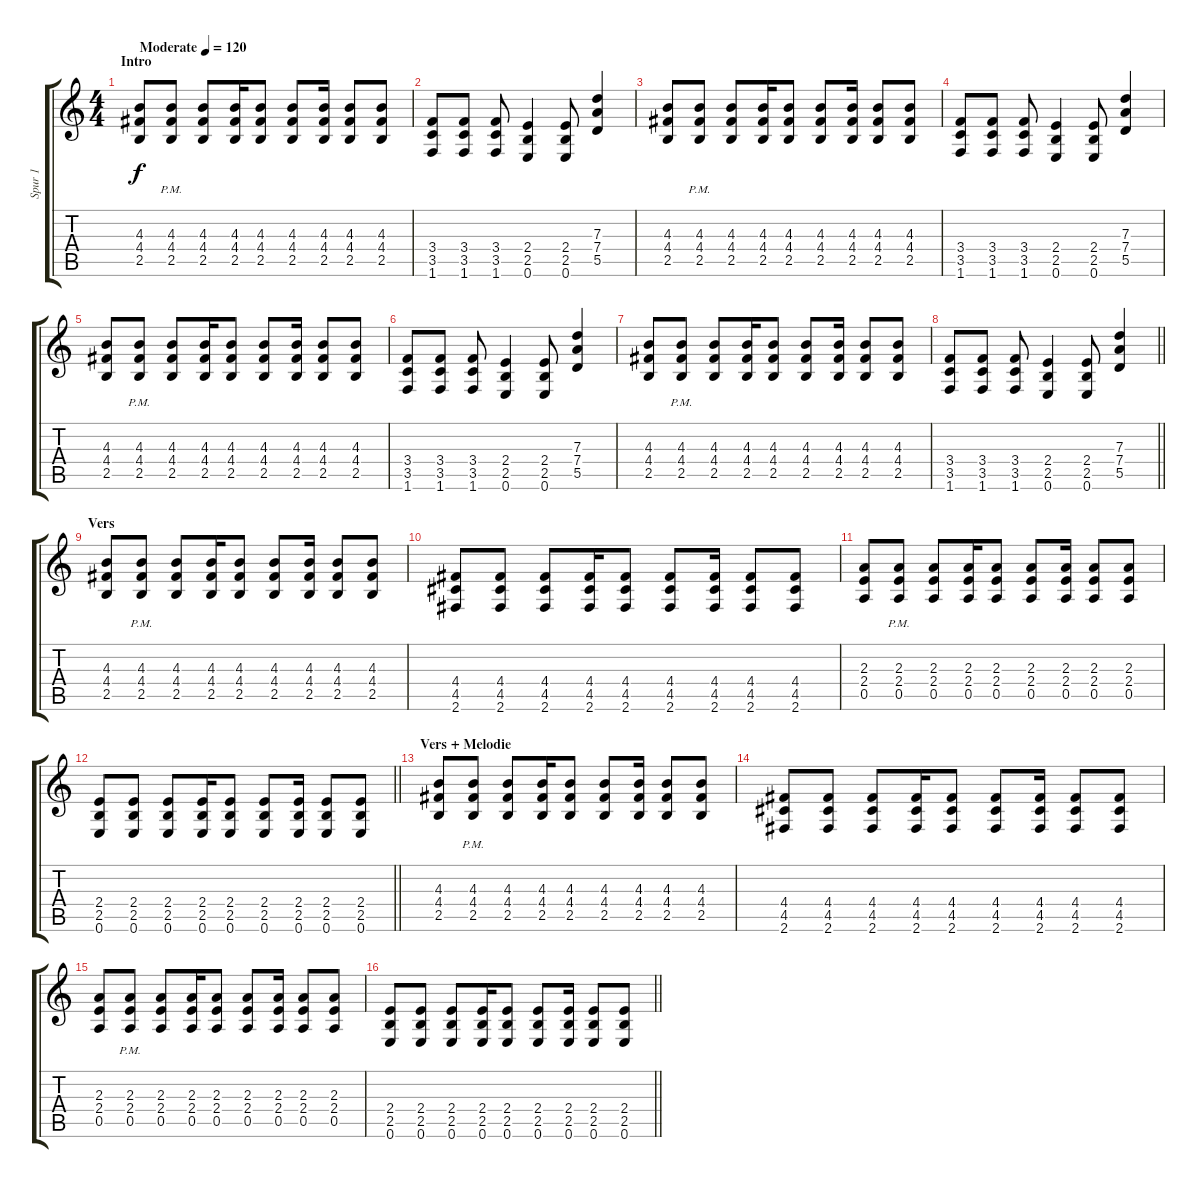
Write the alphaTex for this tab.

\track ("Spur 1" "Spur 1") {instrument distortionguitar}
\staff {score tabs}
\tuning (E4 B3 G3 D3 A2 E2) {hide}
\ts (4 4)
\section ("" "Intro")
\tempo (120 "Moderate")
\clef g2
\ks c
(4.3 4.4 2.5).8{dy f instrument distortionguitar} (4.3{pm} 4.4 2.5).8 (4.3 4.4 2.5).8 (4.3 4.4 2.5).16 (4.3 4.4 2.5).8 (4.3 4.4 2.5).8 (4.3 4.4 2.5).16 (4.3 4.4 2.5).8 (4.3 4.4 2.5).8 |
(3.4 3.5 1.6).8 (3.4 3.5 1.6).8 (3.4 3.5 1.6).8 (2.4 2.5 0.6).4 (2.4 2.5 0.6).8 (7.3 7.4 5.5).4 |
(4.3 4.4 2.5).8 (4.3{pm} 4.4 2.5).8 (4.3 4.4 2.5).8 (4.3 4.4 2.5).16 (4.3 4.4 2.5).8 (4.3 4.4 2.5).8 (4.3 4.4 2.5).16 (4.3 4.4 2.5).8 (4.3 4.4 2.5).8 |
(3.4 3.5 1.6).8 (3.4 3.5 1.6).8 (3.4 3.5 1.6).8 (2.4 2.5 0.6).4 (2.4 2.5 0.6).8 (7.3 7.4 5.5).4 |
(4.3 4.4 2.5).8 (4.3{pm} 4.4 2.5).8 (4.3 4.4 2.5).8 (4.3 4.4 2.5).16 (4.3 4.4 2.5).8 (4.3 4.4 2.5).8 (4.3 4.4 2.5).16 (4.3 4.4 2.5).8 (4.3 4.4 2.5).8 |
(3.4 3.5 1.6).8 (3.4 3.5 1.6).8 (3.4 3.5 1.6).8 (2.4 2.5 0.6).4 (2.4 2.5 0.6).8 (7.3 7.4 5.5).4 |
(4.3 4.4 2.5).8 (4.3{pm} 4.4 2.5).8 (4.3 4.4 2.5).8 (4.3 4.4 2.5).16 (4.3 4.4 2.5).8 (4.3 4.4 2.5).8 (4.3 4.4 2.5).16 (4.3 4.4 2.5).8 (4.3 4.4 2.5).8 |
\barLineRight lightlight
(3.4 3.5 1.6).8 (3.4 3.5 1.6).8 (3.4 3.5 1.6).8 (2.4 2.5 0.6).4 (2.4 2.5 0.6).8 (7.3 7.4 5.5).4 |
\section ("" "Vers")
(4.3 4.4 2.5).8 (4.3{pm} 4.4 2.5).8 (4.3 4.4 2.5).8 (4.3 4.4 2.5).16 (4.3 4.4 2.5).8 (4.3 4.4 2.5).8 (4.3 4.4 2.5).16 (4.3 4.4 2.5).8 (4.3 4.4 2.5).8 |
(4.4 4.5 2.6).8 (4.4 4.5 2.6).8 (4.4 4.5 2.6).8 (4.4 4.5 2.6).16 (4.4 4.5 2.6).8 (4.4 4.5 2.6).8 (4.4 4.5 2.6).16 (4.4 4.5 2.6).8 (4.4 4.5 2.6).8 |
(2.3 2.4 0.5).8 (2.3{pm} 2.4 0.5).8 (2.3 2.4 0.5).8 (2.3 2.4 0.5).16 (2.3 2.4 0.5).8 (2.3 2.4 0.5).8 (2.3 2.4 0.5).16 (2.3 2.4 0.5).8 (2.3 2.4 0.5).8 |
\barLineRight lightlight
(2.4 2.5 0.6).8 (2.4 2.5 0.6).8 (2.4 2.5 0.6).8 (2.4 2.5 0.6).16 (2.4 2.5 0.6).8 (2.4 2.5 0.6).8 (2.4 2.5 0.6).16 (2.4 2.5 0.6).8 (2.4 2.5 0.6).8 |
\section ("" "Vers + Melodie")
(4.3 4.4 2.5).8 (4.3{pm} 4.4 2.5).8 (4.3 4.4 2.5).8 (4.3 4.4 2.5).16 (4.3 4.4 2.5).8 (4.3 4.4 2.5).8 (4.3 4.4 2.5).16 (4.3 4.4 2.5).8 (4.3 4.4 2.5).8 |
(4.4 4.5 2.6).8 (4.4 4.5 2.6).8 (4.4 4.5 2.6).8 (4.4 4.5 2.6).16 (4.4 4.5 2.6).8 (4.4 4.5 2.6).8 (4.4 4.5 2.6).16 (4.4 4.5 2.6).8 (4.4 4.5 2.6).8 |
(2.3 2.4 0.5).8 (2.3{pm} 2.4 0.5).8 (2.3 2.4 0.5).8 (2.3 2.4 0.5).16 (2.3 2.4 0.5).8 (2.3 2.4 0.5).8 (2.3 2.4 0.5).16 (2.3 2.4 0.5).8 (2.3 2.4 0.5).8 |
\barLineRight lightlight
(2.4 2.5 0.6).8 (2.4 2.5 0.6).8 (2.4 2.5 0.6).8 (2.4 2.5 0.6).16 (2.4 2.5 0.6).8 (2.4 2.5 0.6).8 (2.4 2.5 0.6).16 (2.4 2.5 0.6).8 (2.4 2.5 0.6).8
